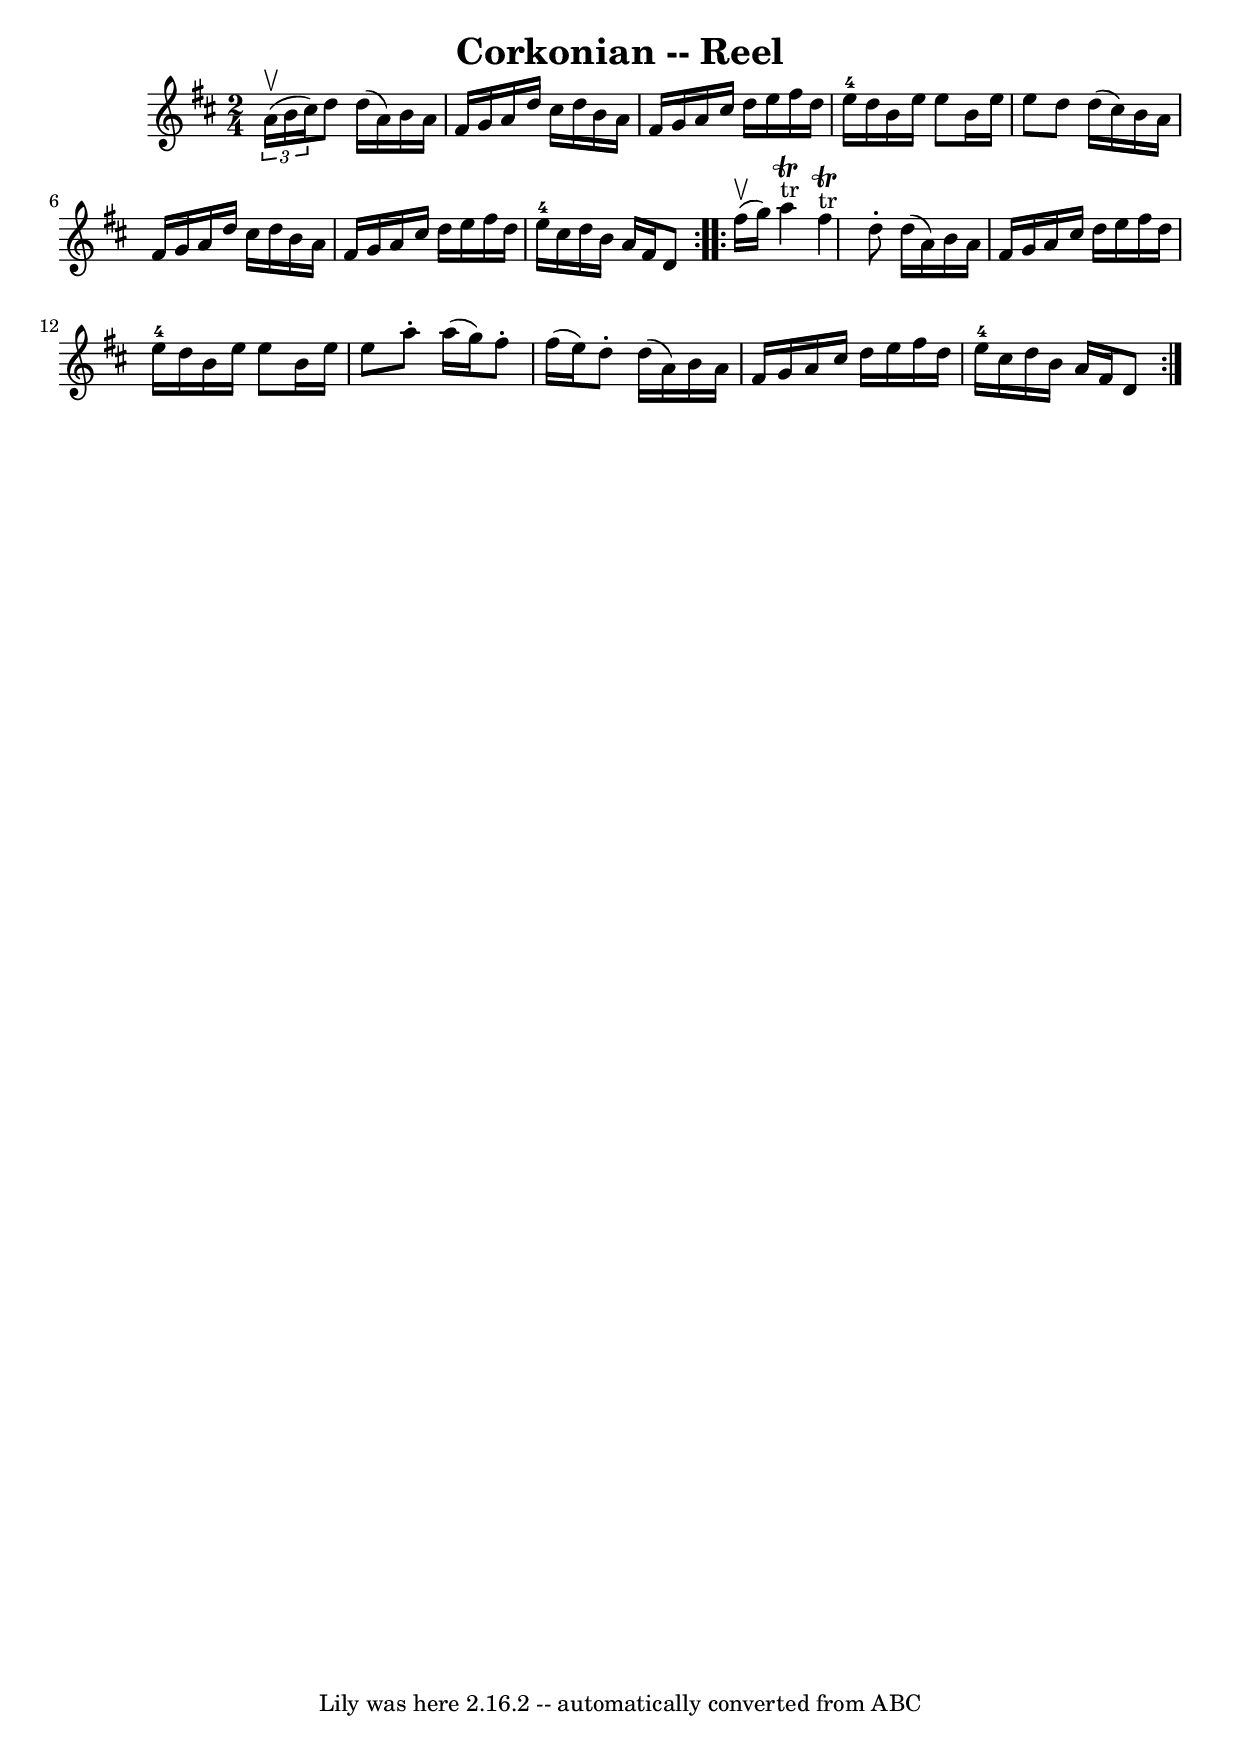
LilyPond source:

\version "2.16.2"
\include "Mammoth.ily"
\header {
  %% book = "Ryan's Mammoth Collection"
  crossRefNumber = "1"
  footnotes = "\\\\146\\\\Similar to The Merry Blacksmith"
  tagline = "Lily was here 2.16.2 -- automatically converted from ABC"
  title = "Corkonian -- Reel"

}
voicedefault =  {



  \repeat volta 2 {

    \time 2/4 
    \key d \major
    \times 2/3 { a'16^\upbow(b'16 cis''16) 
	       } 
    |
    d''8 d''16 (a'16) b'16 a'16 fis'16 g'16    
    |
    a'16 d''16 cis''16 d''16 b'16 a'16 fis'16 g'16  
    |
    a'16 cis''16 d''16 e''16 fis''16 d''16 e''16 
    -4 d''16    |
    b'16 e''16 e''8 b'16 e''16 e''8    
    |
    d''8 d''16 (cis''16) b'16 a'16 fis'16 g'16    
    |
    a'16 d''16 cis''16 d''16 b'16 a'16 fis'16 g'16  
    |
    a'16 cis''16 d''16 e''16 fis''16 d''16 e''16 
    -4 cis''16    |
    d''16 b'16 a'16 fis'16 d'8    

  } 
  \repeat volta 2 {
    fis''16^\upbow(g''16) |
    a''4^"tr"^\trill fis''4^"tr"^\trill   |
    d''8 -. d''16 (a'16)  
    b'16 a'16 fis'16 g'16    |
    a'16 cis''16 d''16 e''16 
    fis''16 d''16 e''16-4 d''16    |
    b'16 e''16 e''8   
    b'16 e''16 e''8    |
    a''8 -. a''16 (g''16) fis''8 
    -. fis''16 (e''16)   |
    d''8 -. d''16 (a'16) b'16    
    a'16 fis'16 g'16    |
    a'16 cis''16 d''16 e''16    
    fis''16 d''16 e''16-4 cis''16    |
    d''16 b'16 a'16    
    fis'16 d'8    
  }   

}

\score{
  <<

    \context Staff="default"
    {
      \voicedefault 
      
    }

  >>
  \layout {
    
  }
  \midi {
  }

}
